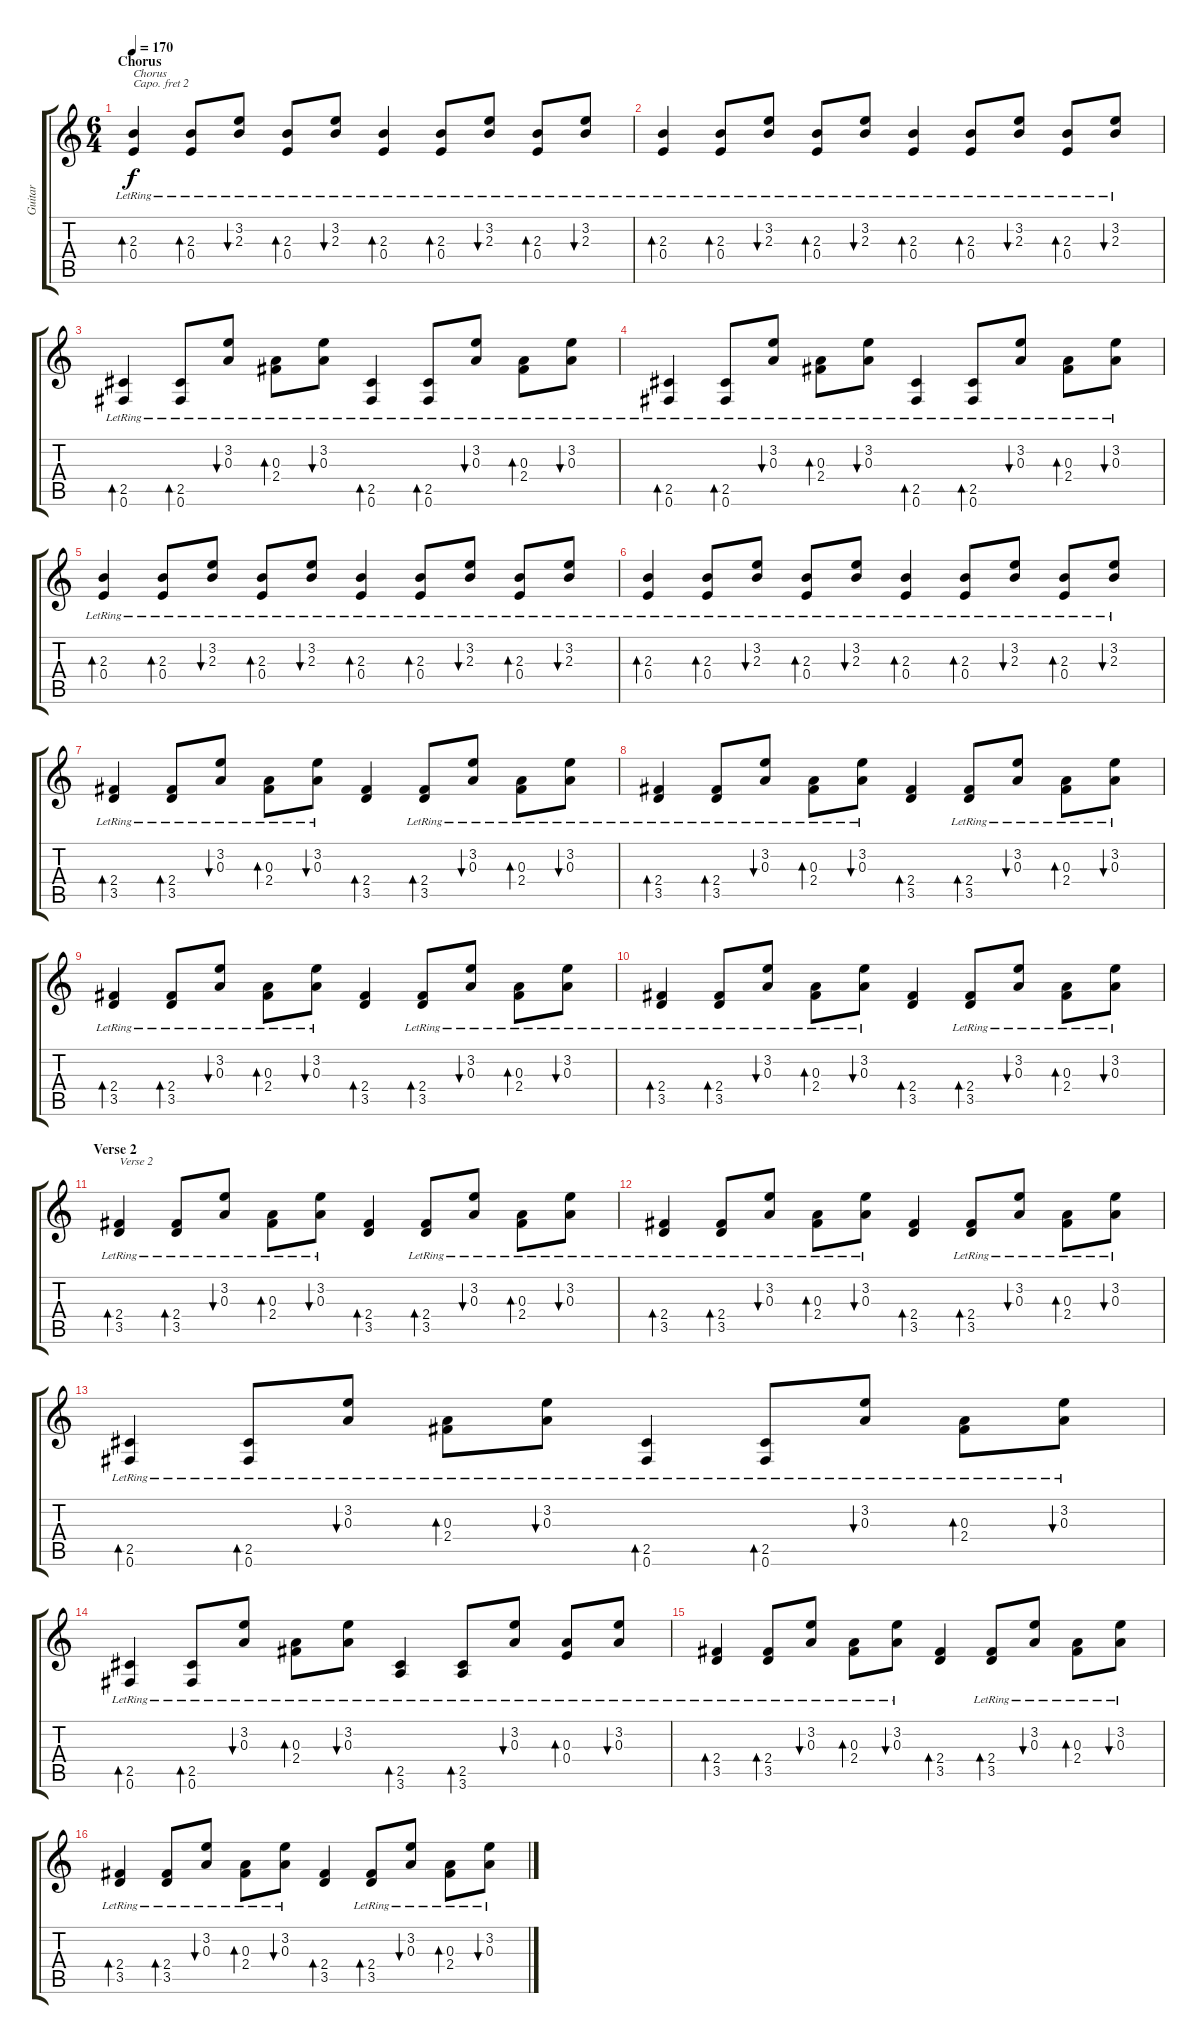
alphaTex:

\track ("Guitar" "Guitar") {instrument acousticguitarsteel}
\staff {score tabs}
\capo 2
\tuning (E4 B3 G3 D3 A2 E2) {hide}
\ts (6 4)
\section ("" "Chorus")
\tempo 170
\clef g2
\ks c
(2.3{lr} 0.4{lr}).4{bd 60 txt "Chorus" dy f} (2.3{lr} 0.4{lr}).8{bd 30} (3.2{lr} 2.3{lr}).8{bu 30} (2.3{lr} 0.4{lr}).8{bd 30} (3.2{lr} 2.3{lr}).8{bu 30} (2.3{lr} 0.4).4{bd 60} (2.3{lr} 0.4{lr}).8{bd 30} (3.2{lr} 2.3{lr}).8{bu 30} (2.3{lr} 0.4{lr}).8{bd 30} (3.2{lr} 2.3{lr}).8{bu 30} |
(2.3{lr} 0.4{lr}).4{bd 60} (2.3{lr} 0.4{lr}).8{bd 30} (3.2{lr} 2.3{lr}).8{bu 30} (2.3{lr} 0.4{lr}).8{bd 30} (3.2{lr} 2.3{lr}).8{bu 30} (2.3{lr} 0.4).4{bd 60} (2.3{lr} 0.4{lr}).8{bd 30} (3.2{lr} 2.3{lr}).8{bu 30} (2.3{lr} 0.4{lr}).8{bd 30} (3.2{lr} 2.3{lr}).8{bu 30} |
(2.5{lr} 0.6{lr}).4{bd 60} (2.5{lr} 0.6{lr}).8{bd 30} (3.2{lr} 0.3{lr}).8{bu 30} (0.3{lr} 2.4{lr}).8{bd 30} (3.2{lr} 0.3{lr}).8{bu 30} (2.5 0.6{lr}).4{bd 60} (2.5{lr} 0.6{lr}).8{bd 30} (3.2{lr} 0.3{lr}).8{bu 30} (0.3{lr} 2.4{lr}).8{bd 30} (3.2{lr} 0.3{lr}).8{bu 30} |
(2.5{lr} 0.6{lr}).4{bd 60} (2.5{lr} 0.6{lr}).8{bd 30} (3.2{lr} 0.3{lr}).8{bu 30} (0.3{lr} 2.4{lr}).8{bd 30} (3.2{lr} 0.3{lr}).8{bu 30} (2.5 0.6{lr}).4{bd 60} (2.5{lr} 0.6{lr}).8{bd 30} (3.2{lr} 0.3{lr}).8{bu 30} (0.3{lr} 2.4{lr}).8{bd 30} (3.2{lr} 0.3{lr}).8{bu 30} |
(2.3{lr} 0.4{lr}).4{bd 60} (2.3{lr} 0.4{lr}).8{bd 30} (3.2{lr} 2.3{lr}).8{bu 30} (2.3{lr} 0.4{lr}).8{bd 30} (3.2{lr} 2.3{lr}).8{bu 30} (2.3{lr} 0.4).4{bd 60} (2.3{lr} 0.4{lr}).8{bd 30} (3.2{lr} 2.3{lr}).8{bu 30} (2.3{lr} 0.4{lr}).8{bd 30} (3.2{lr} 2.3{lr}).8{bu 30} |
(2.3{lr} 0.4{lr}).4{bd 60} (2.3{lr} 0.4{lr}).8{bd 30} (3.2{lr} 2.3{lr}).8{bu 30} (2.3{lr} 0.4{lr}).8{bd 30} (3.2{lr} 2.3{lr}).8{bu 30} (2.3{lr} 0.4).4{bd 60} (2.3{lr} 0.4{lr}).8{bd 30} (3.2{lr} 2.3{lr}).8{bu 30} (2.3{lr} 0.4{lr}).8{bd 30} (3.2{lr} 2.3{lr}).8{bu 30} |
(2.4{lr} 3.5{lr}).4{bd 60} (2.4{lr} 3.5{lr}).8{bd 30} (3.2{lr} 0.3{lr}).8{bu 30} (0.3{lr} 2.4{lr}).8{bd 30} (3.2{lr} 0.3{lr}).8{bu 30} (2.4 3.5).4{bd 60} (2.4{lr} 3.5{lr}).8{bd 30} (3.2{lr} 0.3{lr}).8{bu 30} (0.3{lr} 2.4{lr}).8{bd 30} (3.2{lr} 0.3{lr}).8{bu 30} |
(2.4{lr} 3.5{lr}).4{bd 60} (2.4{lr} 3.5{lr}).8{bd 30} (3.2{lr} 0.3{lr}).8{bu 30} (0.3{lr} 2.4{lr}).8{bd 30} (3.2{lr} 0.3{lr}).8{bu 30} (2.4 3.5).4{bd 60} (2.4{lr} 3.5{lr}).8{bd 30} (3.2{lr} 0.3{lr}).8{bu 30} (0.3{lr} 2.4{lr}).8{bd 30} (3.2{lr} 0.3{lr}).8{bu 30} |
(2.4{lr} 3.5{lr}).4{bd 60} (2.4{lr} 3.5{lr}).8{bd 30} (3.2{lr} 0.3{lr}).8{bu 30} (0.3{lr} 2.4{lr}).8{bd 30} (3.2{lr} 0.3{lr}).8{bu 30} (2.4 3.5).4{bd 60} (2.4{lr} 3.5{lr}).8{bd 30} (3.2{lr} 0.3{lr}).8{bu 30} (0.3{lr} 2.4{lr}).8{bd 30} (3.2{lr} 0.3{lr}).8{bu 30} |
(2.4{lr} 3.5{lr}).4{bd 60} (2.4{lr} 3.5{lr}).8{bd 30} (3.2{lr} 0.3{lr}).8{bu 30} (0.3{lr} 2.4{lr}).8{bd 30} (3.2{lr} 0.3{lr}).8{bu 30} (2.4 3.5).4{bd 60} (2.4{lr} 3.5{lr}).8{bd 30} (3.2{lr} 0.3{lr}).8{bu 30} (0.3{lr} 2.4{lr}).8{bd 30} (3.2{lr} 0.3{lr}).8{bu 30} |
\section ("" "Verse 2")
(2.4{lr} 3.5{lr}).4{bd 60 txt "Verse 2"} (2.4{lr} 3.5{lr}).8{bd 30} (3.2{lr} 0.3{lr}).8{bu 30} (0.3{lr} 2.4{lr}).8{bd 30} (3.2{lr} 0.3{lr}).8{bu 30} (2.4 3.5).4{bd 60} (2.4{lr} 3.5{lr}).8{bd 30} (3.2{lr} 0.3{lr}).8{bu 30} (0.3{lr} 2.4{lr}).8{bd 30} (3.2{lr} 0.3{lr}).8{bu 30} |
(2.4{lr} 3.5{lr}).4{bd 60} (2.4{lr} 3.5{lr}).8{bd 30} (3.2{lr} 0.3{lr}).8{bu 30} (0.3{lr} 2.4{lr}).8{bd 30} (3.2{lr} 0.3{lr}).8{bu 30} (2.4 3.5).4{bd 60} (2.4{lr} 3.5{lr}).8{bd 30} (3.2{lr} 0.3{lr}).8{bu 30} (0.3{lr} 2.4{lr}).8{bd 30} (3.2{lr} 0.3{lr}).8{bu 30} |
(2.5{lr} 0.6{lr}).4{bd 60} (2.5{lr} 0.6{lr}).8{bd 30} (3.2{lr} 0.3{lr}).8{bu 30} (0.3{lr} 2.4{lr}).8{bd 30} (3.2{lr} 0.3{lr}).8{bu 30} (2.5 0.6{lr}).4{bd 60} (2.5{lr} 0.6{lr}).8{bd 30} (3.2{lr} 0.3{lr}).8{bu 30} (0.3{lr} 2.4{lr}).8{bd 30} (3.2{lr} 0.3{lr}).8{bu 30} |
(2.5{lr} 0.6{lr}).4{bd 60} (2.5{lr} 0.6{lr}).8{bd 30} (3.2{lr} 0.3{lr}).8{bu 30} (0.3{lr} 2.4{lr}).8{bd 30} (3.2{lr} 0.3{lr}).8{bu 30} (2.5 3.6{lr}).4{bd 60} (2.5{lr} 3.6{lr}).8{bd 30} (3.2{lr} 0.3{lr}).8{bu 30} (0.3{lr} 0.4{lr}).8{bd 30} (3.2{lr} 0.3{lr}).8{bu 30} |
(2.4{lr} 3.5{lr}).4{bd 60} (2.4{lr} 3.5{lr}).8{bd 30} (3.2{lr} 0.3{lr}).8{bu 30} (0.3{lr} 2.4{lr}).8{bd 30} (3.2{lr} 0.3{lr}).8{bu 30} (2.4 3.5).4{bd 60} (2.4{lr} 3.5{lr}).8{bd 30} (3.2{lr} 0.3{lr}).8{bu 30} (0.3{lr} 2.4{lr}).8{bd 30} (3.2{lr} 0.3{lr}).8{bu 30} |
(2.4{lr} 3.5{lr}).4{bd 60} (2.4{lr} 3.5{lr}).8{bd 30} (3.2{lr} 0.3{lr}).8{bu 30} (0.3{lr} 2.4{lr}).8{bd 30} (3.2{lr} 0.3{lr}).8{bu 30} (2.4 3.5).4{bd 60} (2.4{lr} 3.5{lr}).8{bd 30} (3.2{lr} 0.3{lr}).8{bu 30} (0.3{lr} 2.4{lr}).8{bd 30} (3.2{lr} 0.3{lr}).8{bu 30}
